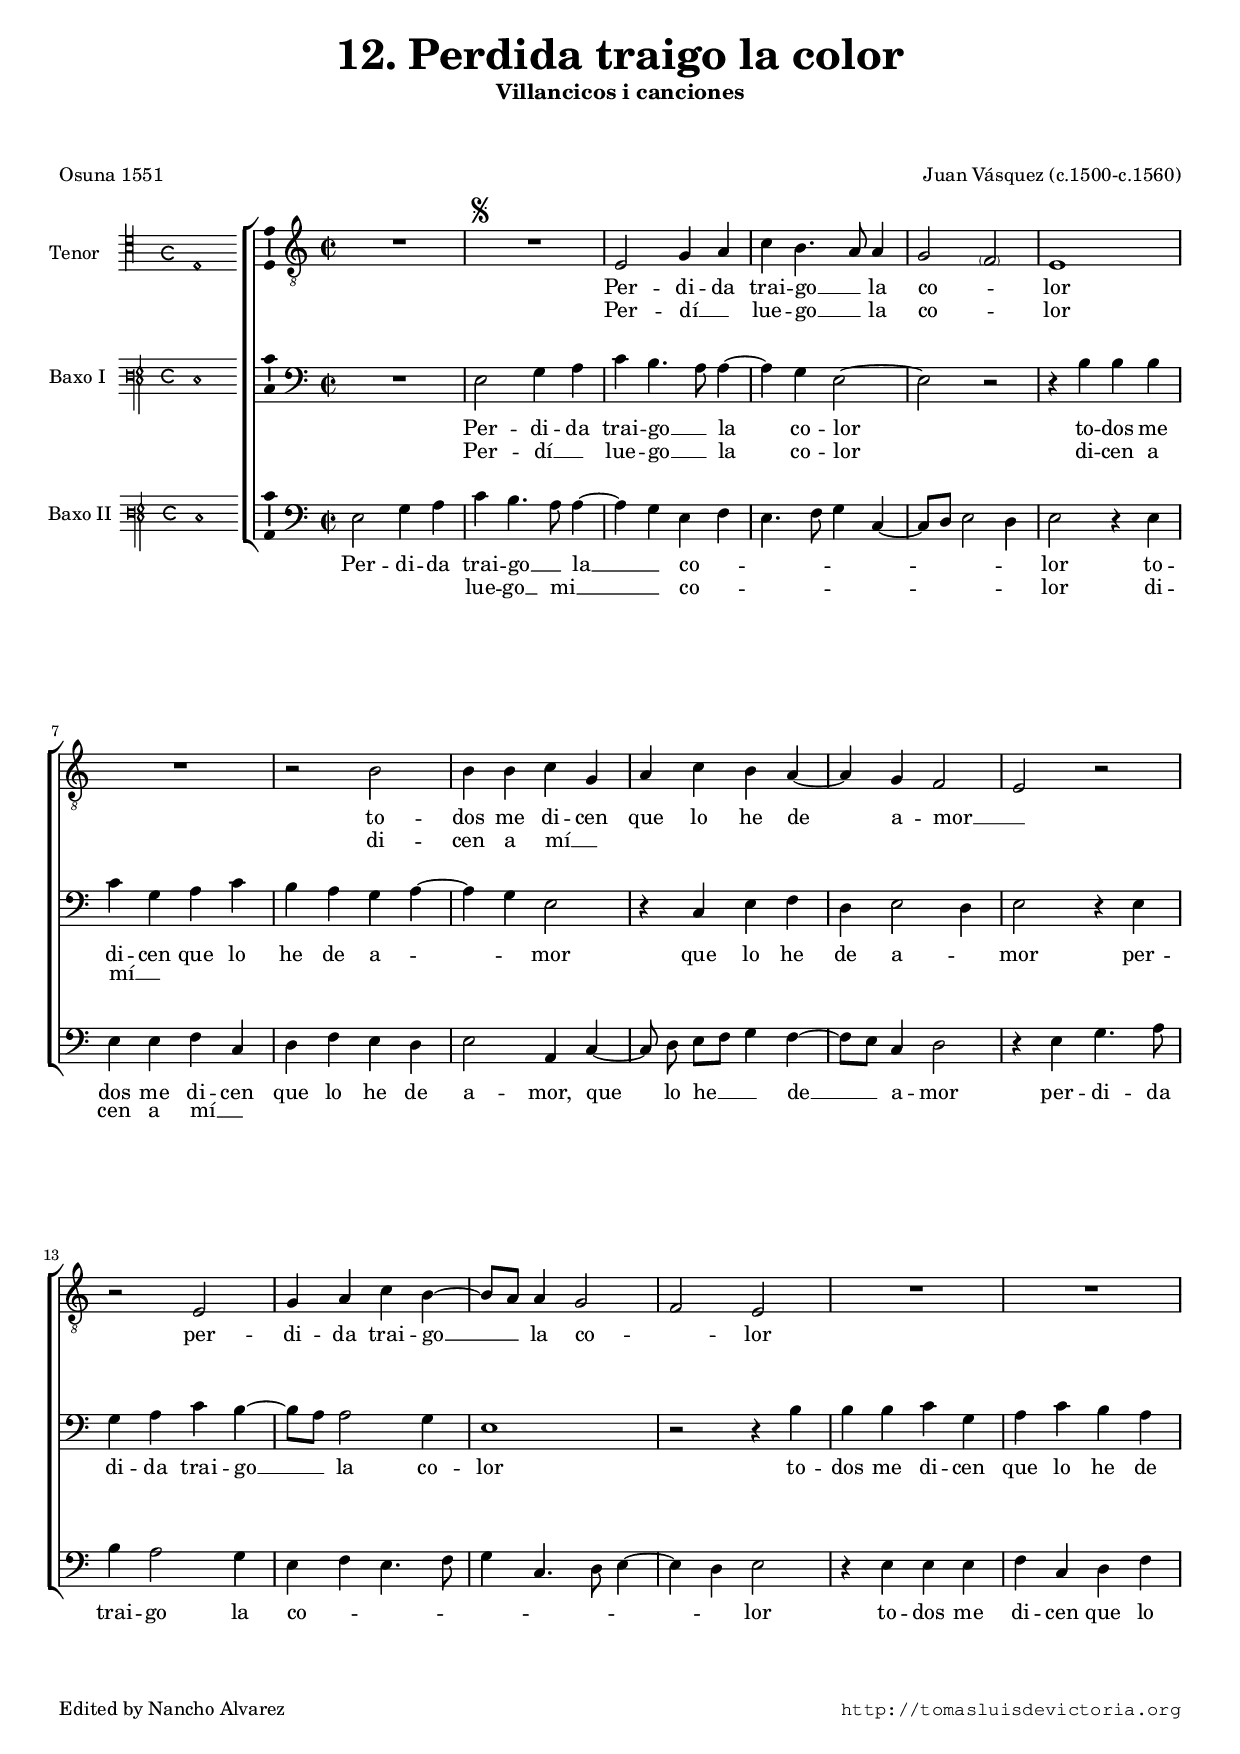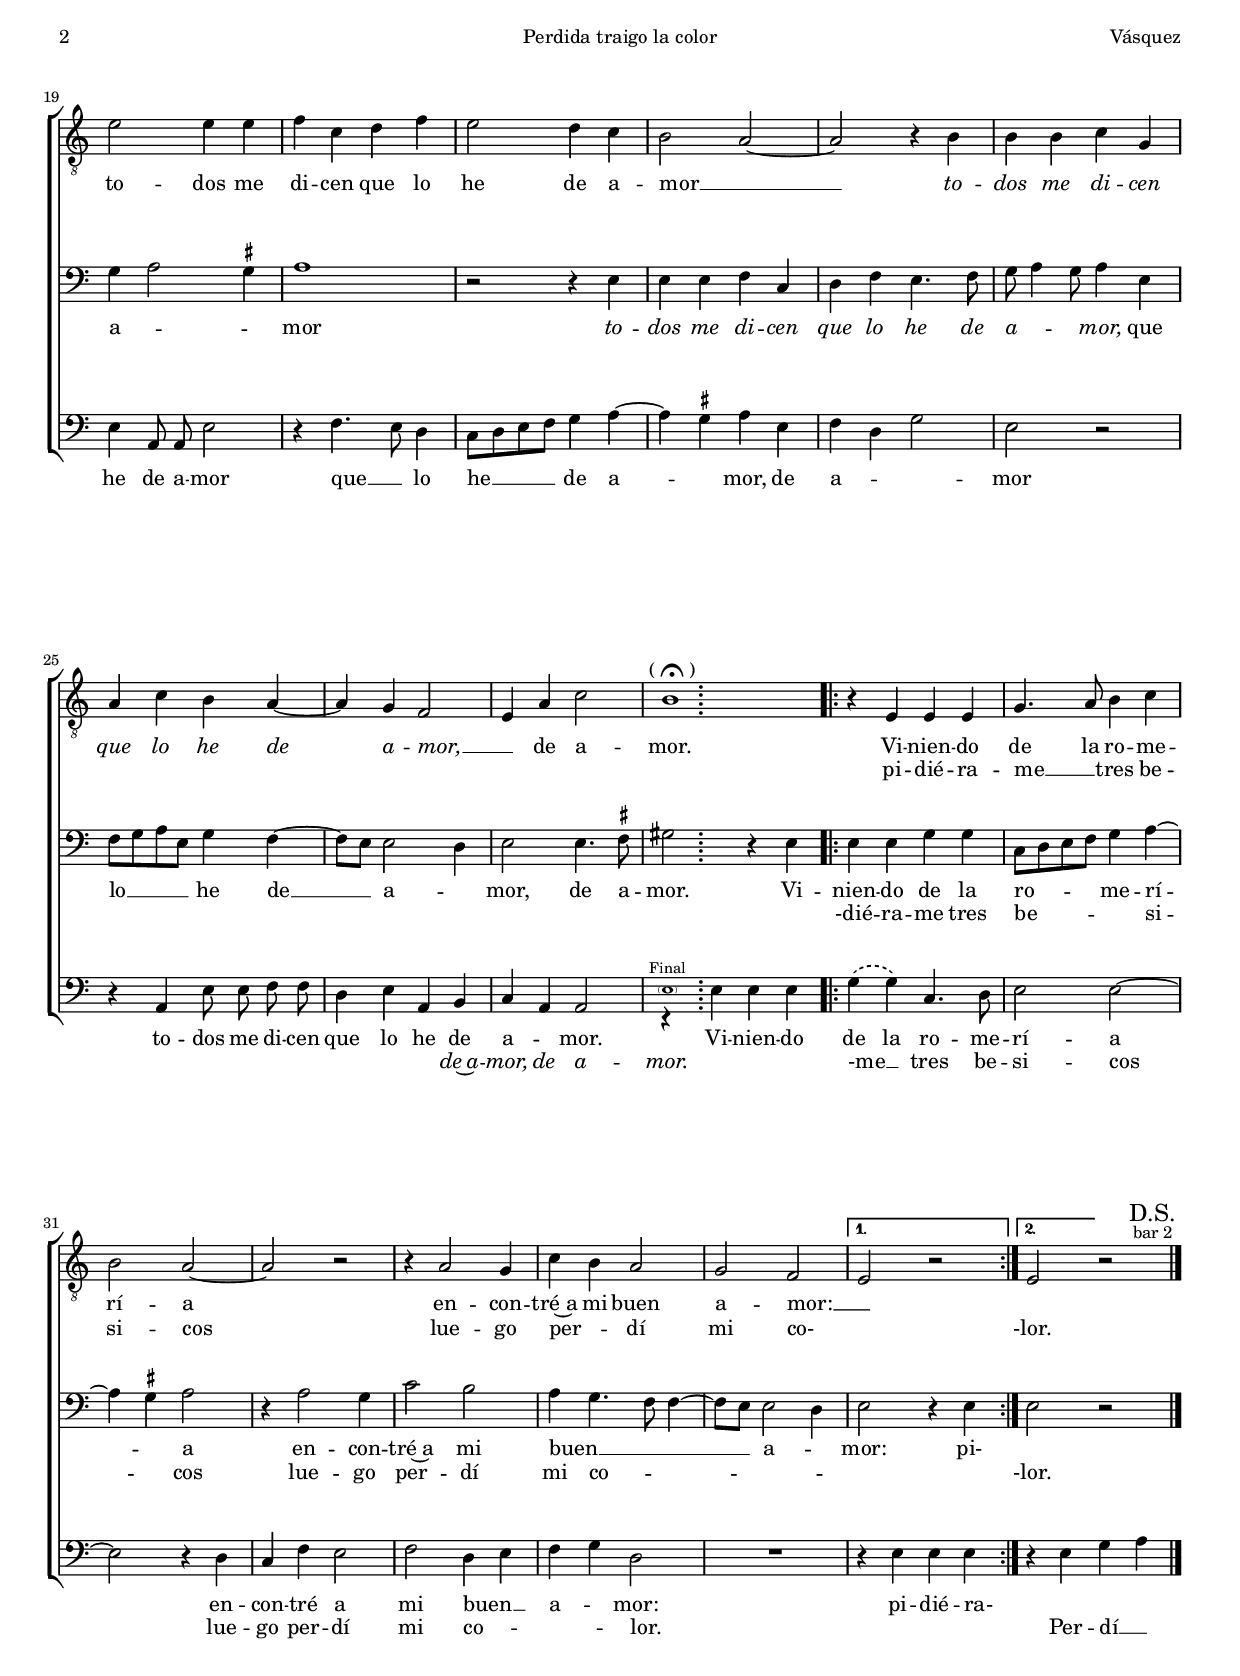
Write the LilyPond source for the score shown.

\version "2.18.0"

#(set-default-paper-size "a4")
#(set-global-staff-size 16.5)
#(ly:set-option 'point-and-click #f)
%mobile -s16.5 -i3.4

italicas=\override LyricText.font-shape = #'italic
rectas=\override LyricText.font-shape = #'upright
ss=\once \set suggestAccidentals = ##t
incipitwidth = 20
mtempo={\tempo 4 = 100}
mtempob={\tempo 4 = 50}

htitle="Perdida traigo la color"
hcomposer="Vásquez"

% Thanks to Frank Doodeman for sending me a corrected version of this file

\header {
	title=\markup{\fontsize #3 "12. Perdida traigo la color"}
	subtitle="Villancicos i canciones"
	subsubtitle=\markup{\null \vspace #2 }
	composer="Juan Vásquez (c.1500-c.1560)"
        pdfauthor=\composer
	%opus="(-)"
	poet=\markup{"Osuna 1551"} % Villancicos i canciones de Iuan Vasquez a tres y a cuatro. Impreso por Juan de León
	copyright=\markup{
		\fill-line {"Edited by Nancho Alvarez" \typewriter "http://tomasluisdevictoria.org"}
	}
%	tagline=""
}

global={\key c \major \time 2/2 \skip 1*28
        %\break
        \repeat volta 2 {\skip 1*7 } \alternative {{\skip 1 } {\skip 2 }}
        \skip 2
	\bar "|."
}


cantus=\relative c{
	R1
	\once \override Script.padding = #.8
	s4*0^\segno
	R1
	e2 g4 a
	c4 b4. a8 a4
	g2 \parenthesize f % g1 en la repeticion
	e1
	R1
	r2 b'
	b4 b c g
	a c b a ~
	a g f2 % a a f2 la primera vez
	e r
	r e 
	g4 a c4 b ~
	b8[ a] a4 g2
	f e
	R1*2
	e'2 e4 e
	f4 c d f
	e2 d4 c
	b2 a2 ~
	a r4 b
	b b c g
	a c b a ~
	a g f2
	e4 a c2
	\once \override TextScript.X-offset = #-1.5
	b1^\markup{"(" \musicglyph #"scripts.ufermata" ")"}
	r4 e, e e
	g4. a8 b4 c
	b2 a ~
	a r
	r4 a2 g4
	c b a2
	g f
	e r
	e r
	\override Score.RehearsalMark.self-alignment-X = #right
	\mark \markup{\center-column{"D.S." \fontsize #-3 "bar 2"}}
}

tenor=\relative c{
	R1
	e2 g4 a
	c4 b4. a8 a4 ~
	a4 g e2 ~
	e r
	r4 b' b b
	c g a c
	b a g a ~
	a g e2
	r4 c e f
	d e2 d4
	e2 r4 e
	g a c b ~
	b8[ a] a2 g4
	e1
	r2 r4 b'
	b b c g
	a c b a
	g4 a2 \ss gis!4
	a1
	r2 r4 e
	e e f c
	d f e4. f8 % primera vez e2
	g8 a4 g8 a4 e
	f8[ g a e] g4 f ~
	f8[ e] e2 d4
	e2 e4. \ss fis8
	gis2 r4 e
	e e g g % segunda vez g2
	c,8[ d e f] g4 a ~
	a \ss gis4 a2
	r4 a2 g4
	c2 b
	a4 g4. f8 f4 ~
	f8[ e] e2 d4
	e2 r4 e
	e2 r
}

bassus=\relative c{
	e2 g4 a
	c4 b4. a8 a4 ~
	a g e f
	e4. f8 g4 c, ~
	c8[ d] e2 d4
	e2 r4 e
	e e f c
	d f e d
	e2 a,4 c ~
	c8 d e8[ f] g4 f ~
	f8[ e] c4 d2
	r4 e g4. a8
	b4 a2 g4
	e f e4. f8 % segunda vez e4. e8
	g4 c,4. d8 e4 ~
	e d e2
	r4 e e e
	f c d f
	e a,8 a e'2
	r4 f4. e8 d4
	c8[ d e f] g4 a ~
	a \ss gis a4 e
	f d g2
	e r
	r4 a, e'8 e f f
	d4 e a, b
	c a a2
	\once \override NoteHead.font-size= #-3
	\once \override TextScript.X-offset = #-1.5
	<< \voiceOne \parenthesize e'1*1/4^\markup{\smaller \smaller "Final"}
	   \new Voice {\voiceTwo r4} >>
	\bar ";"
	\oneVoice
	 e4 e e
	\phrasingSlurDashed
	g\( g\) c,4. d8
	e2 e ~
	e r4 d
	c f e2
	f2 d4 e
	f g d2
	R1
	r4 e e e
	r4 e g a
}

textocantus=\lyricmode{
Per -- di -- da trai -- go __ _ la co -- _ lor
to -- dos me di -- cen que lo he de a -- mor __ _
per -- di -- da trai -- go __ la co -- _ lor
to -- dos me di -- cen que lo he de a -- mor __ _
\italicas
to -- dos me di -- cen que lo he de a -- mor, __ _
\rectas
de a -- mor.
Vi -- nien -- do de la ro -- me -- rí -- a
en -- con -- tré~a mi buen a -- mor: __ _
}
textocantusb=\lyricmode{
Per -- dí __ _ lue -- go __ _ la co -- _ lor
di -- cen a mí __ _ 
"  "
_ _ _ _ _ _ _ 
_ _ _ _ _ _ _ _ _ _ _ _ _ _ _
_ _ _ _ _ _ _ _ _ _ _ _ _ _ _ _ _ _ _ _
pi -- dié -- ra -- me __ _ tres be -- si -- cos
lue -- go per -- _ dí mi co- _ -lor.
}

textotenor=\lyricmode{
Per -- di -- da trai -- go __ _ la co -- lor
to -- dos me di -- cen que lo he de a -- _ _ mor
que lo he de a -- _ mor
per -- di -- da trai -- go __ la co -- lor
to -- dos me di -- cen que lo he de a -- _ _ mor
\italicas
to -- dos me di -- cen que lo he de a -- _ _ mor,
\rectas
que lo __ he de __ a -- _ mor,
de a -- mor.
Vi -- nien -- do de la ro -- me -- rí -- _ a
en -- con -- tré~a mi buen __ _ _ _ a -- _ mor:
pi-
}
textotenorb=\lyricmode{
Per -- dí __ _ lue -- go __ _ la co -- lor
di -- cen a mí __ _ "  "
_ _ _ _ _ _ _ _ _ _ _ _ _ _ _
_ _ _ _ _ _ _ _ _ _ _ _ _ _
_ _ _ _ _ _ _ _ _ _ _ _ _ _
_ _ _ _ _ _ _ _ _ _ _ _ _ _
_ _ -dié -- ra -- me tres be -- _ si -- _ cos % thanks to Frank Doodeman for correcting this
lue -- go per -- dí mi co -- _ _ _ _ "  "
_ -lor.
}

textobassus=\lyricmode{
Per -- di -- da trai -- go __ _ la __ _ co -- _ _ _ _ _ _ _ lor
to -- dos me di -- cen que lo he de a -- mor,
que lo he __ _ de __ a -- mor
per -- di -- da trai -- go la co -- _ _ _ _ _ _ _ _ lor
to -- dos me di -- cen que lo he de a -- mor
que __ _ lo he __ de a -- _ mor,
de a -- _ _ mor
to -- dos me di -- cen que lo he de a -- _ mor.
"  "
Vi -- nien -- do de la ro -- me -- rí -- a
en -- con -- tré a mi buen __ _ a -- _ mor:
pi -- dié -- ra-
_ _ _
}
textobassusb=\lyricmode{
_ _ _ lue -- go __ mi __ _ _ co -- _ _ _ _ _ _ _ lor
di -- cen a mí __ _ "  "
_ _ _ _ _ _ _ _ _ _ _ _ _ _ 
_ _ _ _ _ _ _ _ _ _ _ _ _ _ 
_ _ _ _ _ _ _ _ _ _ _ _ _ _ 
_ _ _ _ _ _ _ _ _ _ _ _ _ _ _ _ _ _ 
\italicas de~a -- mor, de a -- mor.
\rectas "  " _ _ 
-me __ _ tres be -- si -- cos
lue -- go per -- dí mi co -- _ _ _ lor.
_ _ _ Per -- dí __ _ 
}


incipitcantus=\markup{
	\score{
		{ 
		\set Staff.instrumentName="Tenor   " % Alto
		\override NoteHead.style = #'neomensural
		\override Staff.TimeSignature.style = #'neomensural
		\cadenzaOn 
		\clef "petrucci-c4"
		\key c \major
		\time 4/4
                e1
		} 

	\layout { line-width=\incipitwidth indent = 0 }
	}
}

incipittenor=\markup{
	\score{
		{ 
		\set Staff.instrumentName="Baxo I  " % Tenor
		\override NoteHead.style = #'neomensural 
		\override Staff.TimeSignature.style = #'neomensural
		\cadenzaOn 
		\clef "petrucci-f3"
		\key c \major
		\time 4/4
                e1
		} 
	\layout { line-width=\incipitwidth indent=0 }
	}
}

incipitbassus=\markup{
	\score{
		{ 
		\set Staff.instrumentName="Baxo II "
		\override NoteHead.style = #'neomensural
		\override Staff.TimeSignature.style = #'neomensural
		\cadenzaOn 
		\clef "petrucci-f3"
		\key c \major
		\time 4/4
                e1
		} 
	\layout { line-width=\incipitwidth indent = 0 }
	}
}

%\layout {
%       \context {\Voice
%               \remove Ligature_bracket_engraver
%               \consists Mensural_ligature_engraver
%       }
%       line-width=\incipitwidth
%       indent = 0
%}

\score {\transpose c' c'{
\new ChoirStaff<<

	\new Staff <<\global
	\new Voice="v1" {
		\set Staff.instrumentName=\incipitcantus
		\clef "G_8"
		\cantus }
	\new Lyrics \lyricsto "v1" {\textocantus }
	\new Lyrics \lyricsto "v1" {\textocantusb }
	>>
	
	\new Staff <<\global
	\new Voice="v3" {
		\set Staff.instrumentName=\incipittenor
		\clef "bass"
		\tenor }
	\new Lyrics \lyricsto "v3" {\textotenor }
	\new Lyrics \lyricsto "v3" {\textotenorb }
	>>

	\new Staff <<\global
	\new Voice="v4" {
		\set Staff.instrumentName=\incipitbassus
		\clef "bass"
		\bassus }
	\new Lyrics \lyricsto "v4" {\textobassus }
	\new Lyrics \lyricsto "v4" {\textobassusb }
	>>
	
>>

	} % transpose

\layout{ 
	\context {\Lyrics 
		\override VerticalAxisGroup.staff-affinity = #UP
		\override VerticalAxisGroup.nonstaff-relatedstaff-spacing =
			#'((basic-distance . 0) (minimum-distance . 0) (padding . 1))
		\override VerticalAxisGroup.nonstaff-nonstaff-spacing =
			#'((basic-distance . 0) (minimum-distance . 0) (padding . .8))
		\override LyricText.font-size = #1.2
		\override LyricHyphen.minimum-distance = #0.5
	}
	\context {\Score 
		tempoHideNote = ##t
		\override BarNumber.padding = #2 
	}
	\context {\Voice 
		%melismaBusyProperties = #'()
		autoBeaming = ##f
	}
	\context {\Staff 
                %\RemoveEmptyStaves
                %\override VerticalAxisGroup.remove-first = ##t
		\override VerticalAxisGroup.staff-staff-spacing =
			#'((basic-distance . 11) (minimum-distance . 0) (padding . 1))
		\consists Ambitus_engraver 
		\override LigatureBracket.padding = #1
	}
}

%\midi { \mtempo }

}


\paper{
	evenHeaderMarkup=\markup  \fill-line { \fromproperty #'page:page-number-string \htitle \hcomposer }
	oddHeaderMarkup= \markup  \fill-line { \on-the-fly #not-first-page \hcomposer \on-the-fly #not-first-page \htitle \on-the-fly #not-first-page \fromproperty #'page:page-number-string }
	%system-count=7
	%page-count = 8
	ragged-last-bottom = ##f
	indent=3.3\cm
	system-system-spacing =
	#'((basic-distance . 20) (minimum-distance . 0) (padding . 5))
	top-system-spacing = % header
	#'((basic-distance . 8) (minimum-distance . 0) (padding . 0))
	last-bottom-spacing = % footer
	#'((basic-distance . 12) (minimum-distance . 0) (padding . 0))
	markup-system-spacing.padding = #1.5
}
